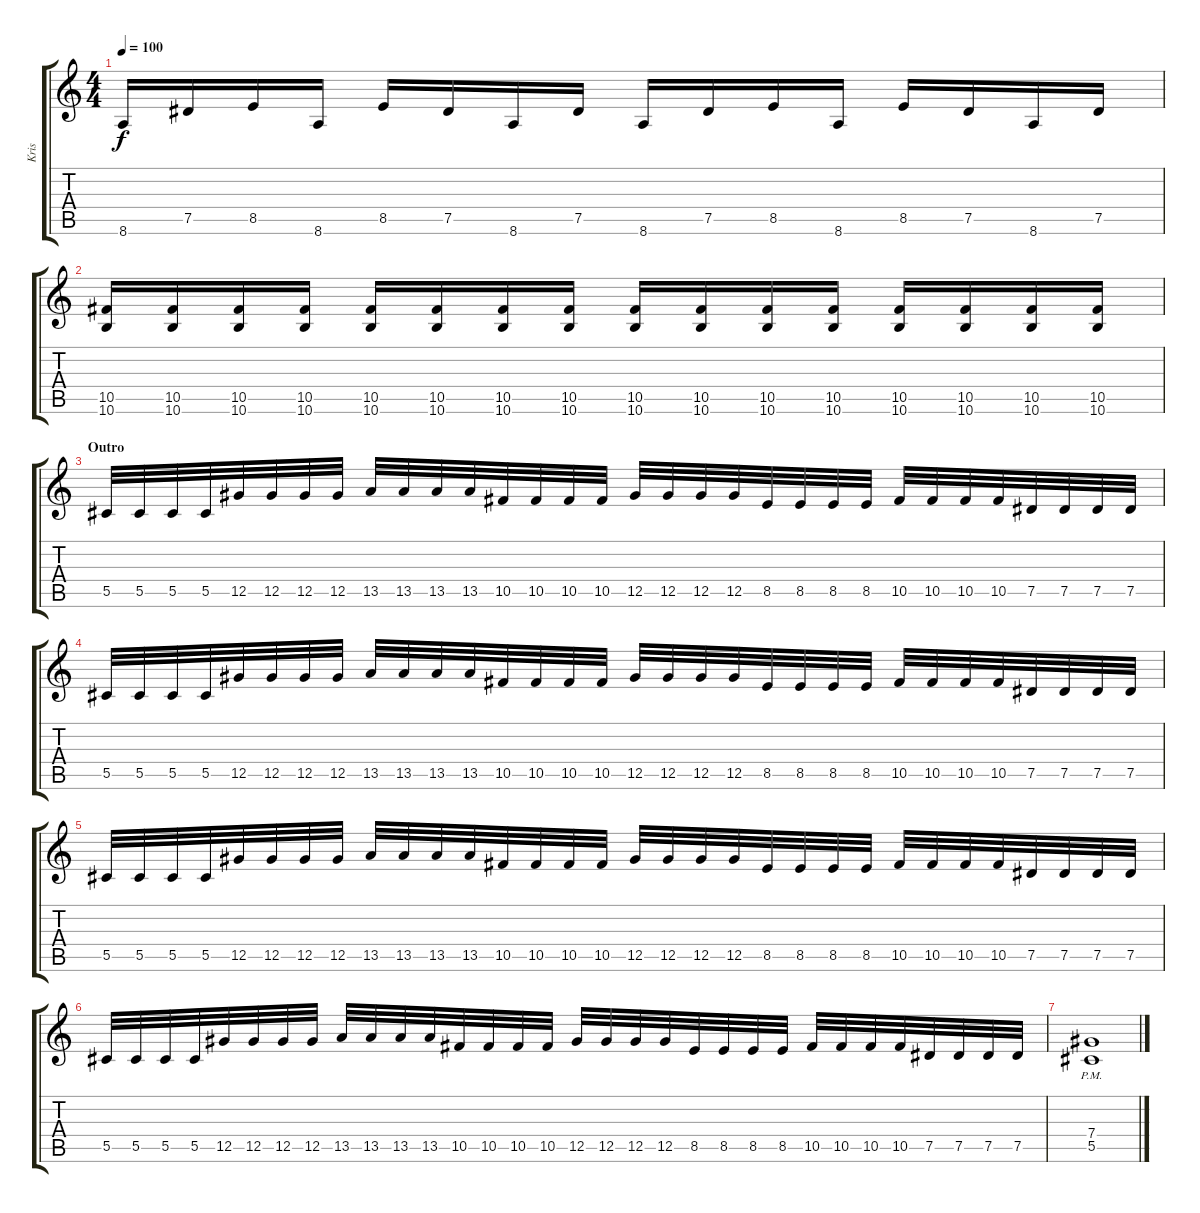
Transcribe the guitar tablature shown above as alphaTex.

\track ("Kris" "Kris") {instrument distortionguitar}
\staff {score tabs}
\tuning (Eb4 Bb3 Gb3 Db3 Ab2 Db2) {hide}
\ts (4 4)
\tempo 100
\clef g2
\ks c
8.6.16{dy f} 7.5.16 8.5.16 8.6.16 8.5.16 7.5.16 8.6.16 7.5.16 8.6.16 7.5.16 8.5.16 8.6.16 8.5.16 7.5.16 8.6.16 7.5.16 |
(10.5 10.6).16 (10.5 10.6).16 (10.5 10.6).16 (10.5 10.6).16 (10.5 10.6).16 (10.5 10.6).16 (10.5 10.6).16 (10.5 10.6).16 (10.5 10.6).16 (10.5 10.6).16 (10.5 10.6).16 (10.5 10.6).16 (10.5 10.6).16 (10.5 10.6).16 (10.5 10.6).16 (10.5 10.6).16 |
\section ("" "Outro")
5.5.32 5.5.32 5.5.32 5.5.32 12.5.32 12.5.32 12.5.32 12.5.32 13.5.32 13.5.32 13.5.32 13.5.32 10.5.32 10.5.32 10.5.32 10.5.32 12.5.32 12.5.32 12.5.32 12.5.32 8.5.32 8.5.32 8.5.32 8.5.32 10.5.32 10.5.32 10.5.32 10.5.32 7.5.32 7.5.32 7.5.32 7.5.32 |
5.5.32 5.5.32 5.5.32 5.5.32 12.5.32 12.5.32 12.5.32 12.5.32 13.5.32 13.5.32 13.5.32 13.5.32 10.5.32 10.5.32 10.5.32 10.5.32 12.5.32 12.5.32 12.5.32 12.5.32 8.5.32 8.5.32 8.5.32 8.5.32 10.5.32 10.5.32 10.5.32 10.5.32 7.5.32 7.5.32 7.5.32 7.5.32 |
5.5.32 5.5.32 5.5.32 5.5.32 12.5.32 12.5.32 12.5.32 12.5.32 13.5.32 13.5.32 13.5.32 13.5.32 10.5.32 10.5.32 10.5.32 10.5.32 12.5.32 12.5.32 12.5.32 12.5.32 8.5.32 8.5.32 8.5.32 8.5.32 10.5.32 10.5.32 10.5.32 10.5.32 7.5.32 7.5.32 7.5.32 7.5.32 |
5.5.32 5.5.32 5.5.32 5.5.32 12.5.32 12.5.32 12.5.32 12.5.32 13.5.32 13.5.32 13.5.32 13.5.32 10.5.32 10.5.32 10.5.32 10.5.32 12.5.32 12.5.32 12.5.32 12.5.32 8.5.32 8.5.32 8.5.32 8.5.32 10.5.32 10.5.32 10.5.32 10.5.32 7.5.32 7.5.32 7.5.32 7.5.32 |
(7.4{pm} 5.5{pm}).1
